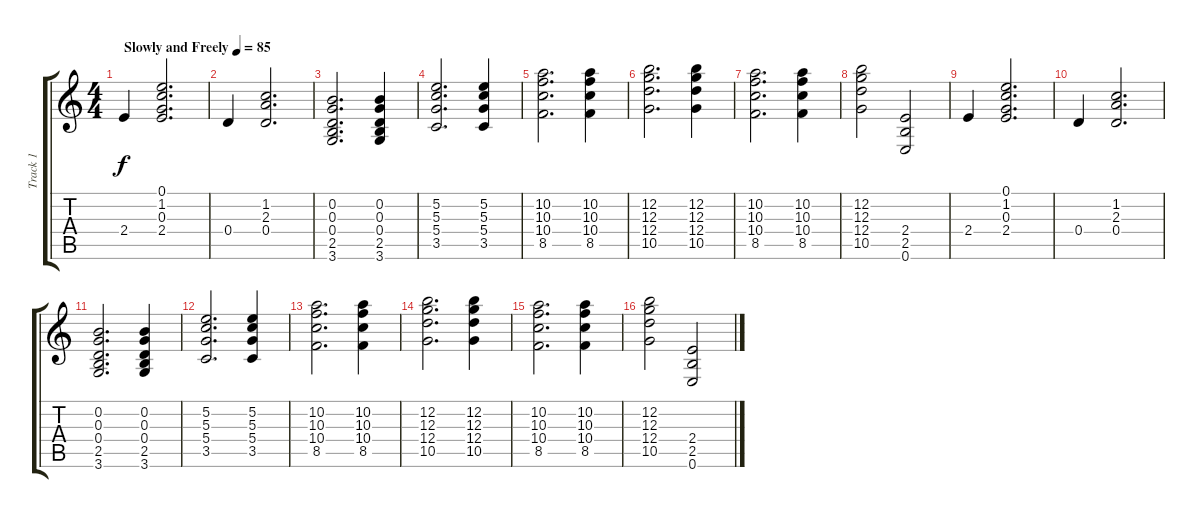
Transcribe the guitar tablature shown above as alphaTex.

\track ("Track 1" "Track 1") {instrument electricguitarjazz}
\staff {score tabs}
\tuning (E4 B3 G3 D3 A2 E2) {hide}
\ts (4 4)
\tempo (85 "Slowly and Freely")
\clef g2
\ks c
2.4.4{dy f instrument electricguitarjazz} (0.1 1.2 0.3 2.4).2{d} |
0.4.4 (1.2 2.3 0.4).2{d} |
(0.2 0.3 0.4 2.5 3.6).2{d} (0.2 0.3 0.4 2.5 3.6).4 |
(5.2 5.3 5.4 3.5).2{d} (5.2 5.3 5.4 3.5).4 |
(10.2 10.3 10.4 8.5).2{d} (10.2 10.3 10.4 8.5).4 |
(12.2 12.3 12.4 10.5).2{d} (12.2 12.3 12.4 10.5).4 |
(10.2 10.3 10.4 8.5).2{d} (10.2 10.3 10.4 8.5).4 |
(12.2 12.3 12.4 10.5).2 (2.4 2.5 0.6).2 |
2.4.4 (0.1 1.2 0.3 2.4).2{d} |
0.4.4 (1.2 2.3 0.4).2{d} |
(0.2 0.3 0.4 2.5 3.6).2{d} (0.2 0.3 0.4 2.5 3.6).4 |
(5.2 5.3 5.4 3.5).2{d} (5.2 5.3 5.4 3.5).4 |
(10.2 10.3 10.4 8.5).2{d} (10.2 10.3 10.4 8.5).4 |
(12.2 12.3 12.4 10.5).2{d} (12.2 12.3 12.4 10.5).4 |
(10.2 10.3 10.4 8.5).2{d} (10.2 10.3 10.4 8.5).4 |
(12.2 12.3 12.4 10.5).2 (2.4 2.5 0.6).2
